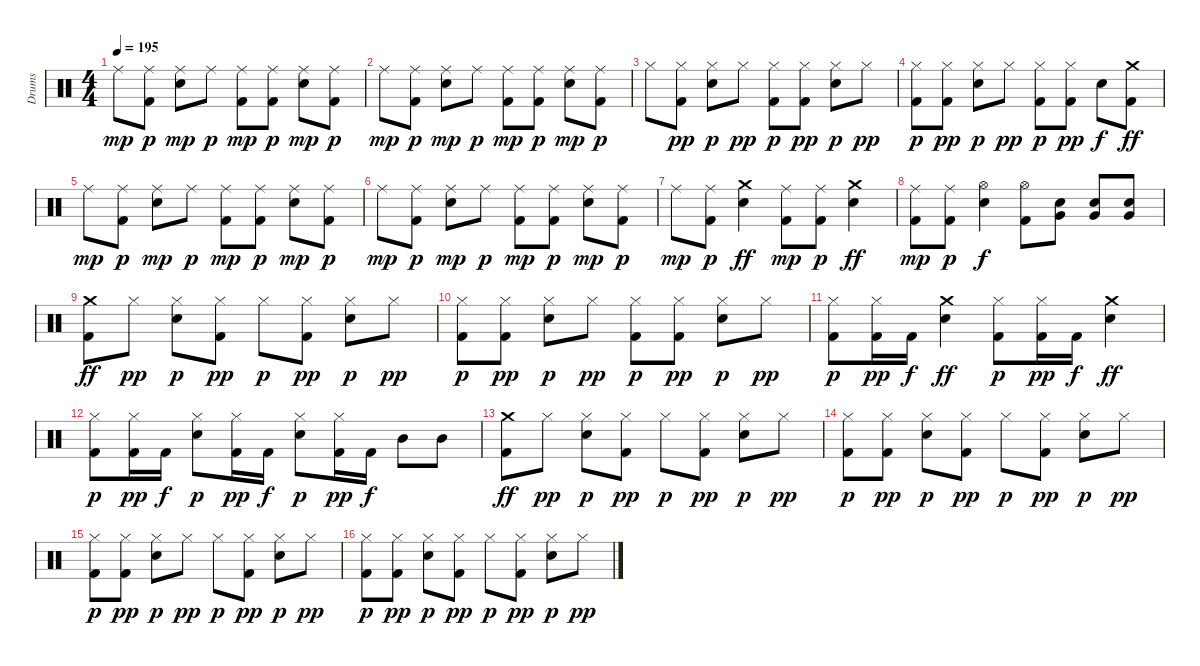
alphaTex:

\track ("Drums" "Drums") {instrument percussion}
\staff {score}
\articulation defaults
\ts (4 4)
\tempo 195
\clef neutral
\ks c "Ride (middle)".8{dy mp}
("Ride (middle)" "Kick (hit) 2").8{dy p} ("Ride (middle)" "Electric Snare (hit)").8{dy mp} "Ride (middle)".8{dy p} ("Ride (middle)" "Kick (hit) 2").8{dy mp} ("Ride (middle)" "Kick (hit) 2").8{dy p} ("Ride (middle)" "Electric Snare (hit)").8{dy mp} ("Ride (middle)" "Kick (hit) 2").8{dy p} |
"Ride (middle)".8{dy mp} ("Ride (middle)" "Kick (hit) 2").8{dy p} ("Ride (middle)" "Electric Snare (hit)").8{dy mp} "Ride (middle)".8{dy p} ("Ride (middle)" "Kick (hit) 2").8{dy mp} ("Ride (middle)" "Kick (hit) 2").8{dy p} ("Ride (middle)" "Electric Snare (hit)").8{dy mp} ("Ride (middle)" "Kick (hit) 2").8{dy p} |
"Hi-Hat (closed)".8 ("Hi-Hat (closed)" "Kick (hit) 2").8{dy pp} ("Hi-Hat (closed)" "Electric Snare (hit)").8{dy p} "Hi-Hat (closed)".8{dy pp} ("Hi-Hat (closed)" "Kick (hit) 2").8{dy p} ("Hi-Hat (closed)" "Kick (hit) 2").8{dy pp} ("Hi-Hat (closed)" "Electric Snare (hit)").8{dy p} "Hi-Hat (closed)".8{dy pp} |
("Hi-Hat (closed)" "Kick (hit) 2").8{dy p} ("Hi-Hat (closed)" "Kick (hit) 2").8{dy pp} ("Hi-Hat (closed)" "Electric Snare (hit)").8{dy p} "Hi-Hat (closed)".8{dy pp} ("Hi-Hat (closed)" "Kick (hit) 2").8{dy p} ("Hi-Hat (closed)" "Kick (hit) 2").8{dy pp} "Electric Snare (hit)".8{dy f} ("Crash medium (hit)" "Kick (hit) 2").8{dy ff} |
"Ride (middle)".8{dy mp} ("Ride (middle)" "Kick (hit) 2").8{dy p} ("Ride (middle)" "Electric Snare (hit)").8{dy mp} "Ride (middle)".8{dy p} ("Ride (middle)" "Kick (hit) 2").8{dy mp} ("Ride (middle)" "Kick (hit) 2").8{dy p} ("Ride (middle)" "Electric Snare (hit)").8{dy mp} ("Ride (middle)" "Kick (hit) 2").8{dy p} |
"Ride (middle)".8{dy mp} ("Ride (middle)" "Kick (hit) 2").8{dy p} ("Ride (middle)" "Electric Snare (hit)").8{dy mp} "Ride (middle)".8{dy p} ("Ride (middle)" "Kick (hit) 2").8{dy mp} ("Ride (middle)" "Kick (hit) 2").8{dy p} ("Ride (middle)" "Electric Snare (hit)").8{dy mp} ("Ride (middle)" "Kick (hit) 2").8{dy p} |
"Ride (middle)".8{dy mp} ("Ride (middle)" "Kick (hit) 2").8{dy p} ("Crash medium (hit)" "Electric Snare (hit)").4{dy ff} ("Ride (middle)" "Kick (hit) 2").8{dy mp} ("Ride (middle)" "Kick (hit) 2").8{dy p} ("Crash medium (hit)" "Electric Snare (hit)").4{dy ff} |
("Ride (middle)" "Kick (hit) 2").8{dy mp} ("Ride (middle)" "Kick (hit) 2").8{dy p} ("Hi-Hat (open)" "Electric Snare (hit)").4{dy f} ("Hi-Hat (open)" "Kick (hit) 2").8 ("Electric Snare (hit)" "Very Low Tom (hit)").8 ("Electric Snare (hit)" "Very Low Tom (hit)").8 ("Electric Snare (hit)" "Very Low Tom (hit)").8 |
("Crash medium (hit)" "Kick (hit) 2").8{dy ff} "Hi-Hat (closed)".8{dy pp} ("Hi-Hat (closed)" "Electric Snare (hit)").8{dy p} ("Hi-Hat (closed)" "Kick (hit) 2").8{dy pp} "Hi-Hat (closed)".8{dy p} ("Hi-Hat (closed)" "Kick (hit) 2").8{dy pp} ("Hi-Hat (closed)" "Electric Snare (hit)").8{dy p} "Hi-Hat (closed)".8{dy pp} |
("Hi-Hat (closed)" "Kick (hit) 2").8{dy p} ("Hi-Hat (closed)" "Kick (hit) 2").8{dy pp} ("Hi-Hat (closed)" "Electric Snare (hit)").8{dy p} "Hi-Hat (closed)".8{dy pp} ("Hi-Hat (closed)" "Kick (hit) 2").8{dy p} ("Hi-Hat (closed)" "Kick (hit) 2").8{dy pp} ("Hi-Hat (closed)" "Electric Snare (hit)").8{dy p} "Hi-Hat (closed)".8{dy pp} |
("Hi-Hat (closed)" "Kick (hit) 2").8{dy p} ("Hi-Hat (closed)" "Kick (hit) 2").16{dy pp} "Kick (hit) 2".16{dy f} ("Crash medium (hit)" "Electric Snare (hit)").4{dy ff} ("Hi-Hat (closed)" "Kick (hit) 2").8{dy p} ("Hi-Hat (closed)" "Kick (hit) 2").16{dy pp} "Kick (hit) 2".16{dy f} ("Crash medium (hit)" "Electric Snare (hit)").4{dy ff} |
("Hi-Hat (closed)" "Kick (hit) 2").8{dy p} ("Hi-Hat (closed)" "Kick (hit) 2").16{dy pp} "Kick (hit) 2".16{dy f} ("Hi-Hat (closed)" "Electric Snare (hit)").8{dy p} ("Hi-Hat (closed)" "Kick (hit) 2").16{dy pp} "Kick (hit) 2".16{dy f} ("Hi-Hat (closed)" "Electric Snare (hit)").8{dy p} ("Hi-Hat (closed)" "Kick (hit) 2").16{dy pp} "Kick (hit) 2".16{dy f} "Mid Tom (hit)".8 "Mid Tom (hit)".8 |
("Crash medium (hit)" "Kick (hit) 2").8{dy ff} "Hi-Hat (closed)".8{dy pp} ("Hi-Hat (closed)" "Electric Snare (hit)").8{dy p} ("Hi-Hat (closed)" "Kick (hit) 2").8{dy pp} "Hi-Hat (closed)".8{dy p} ("Hi-Hat (closed)" "Kick (hit) 2").8{dy pp} ("Hi-Hat (closed)" "Electric Snare (hit)").8{dy p} "Hi-Hat (closed)".8{dy pp} |
("Hi-Hat (closed)" "Kick (hit) 2").8{dy p} ("Hi-Hat (closed)" "Kick (hit) 2").8{dy pp} ("Hi-Hat (closed)" "Electric Snare (hit)").8{dy p} ("Hi-Hat (closed)" "Kick (hit) 2").8{dy pp} "Hi-Hat (closed)".8{dy p} ("Hi-Hat (closed)" "Kick (hit) 2").8{dy pp} ("Hi-Hat (closed)" "Electric Snare (hit)").8{dy p} "Hi-Hat (closed)".8{dy pp} |
("Hi-Hat (closed)" "Kick (hit) 2").8{dy p} ("Hi-Hat (closed)" "Kick (hit) 2").8{dy pp} ("Hi-Hat (closed)" "Electric Snare (hit)").8{dy p} "Hi-Hat (closed)".8{dy pp} "Hi-Hat (closed)".8{dy p} ("Hi-Hat (closed)" "Kick (hit) 2").8{dy pp} ("Hi-Hat (closed)" "Electric Snare (hit)").8{dy p} "Hi-Hat (closed)".8{dy pp} |
("Hi-Hat (closed)" "Kick (hit) 2").8{dy p} ("Hi-Hat (closed)" "Kick (hit) 2").8{dy pp} ("Hi-Hat (closed)" "Electric Snare (hit)").8{dy p} ("Hi-Hat (closed)" "Kick (hit) 2").8{dy pp} "Hi-Hat (closed)".8{dy p} ("Hi-Hat (closed)" "Kick (hit) 2").8{dy pp} ("Hi-Hat (closed)" "Electric Snare (hit)").8{dy p} "Hi-Hat (closed)".8{dy pp}
